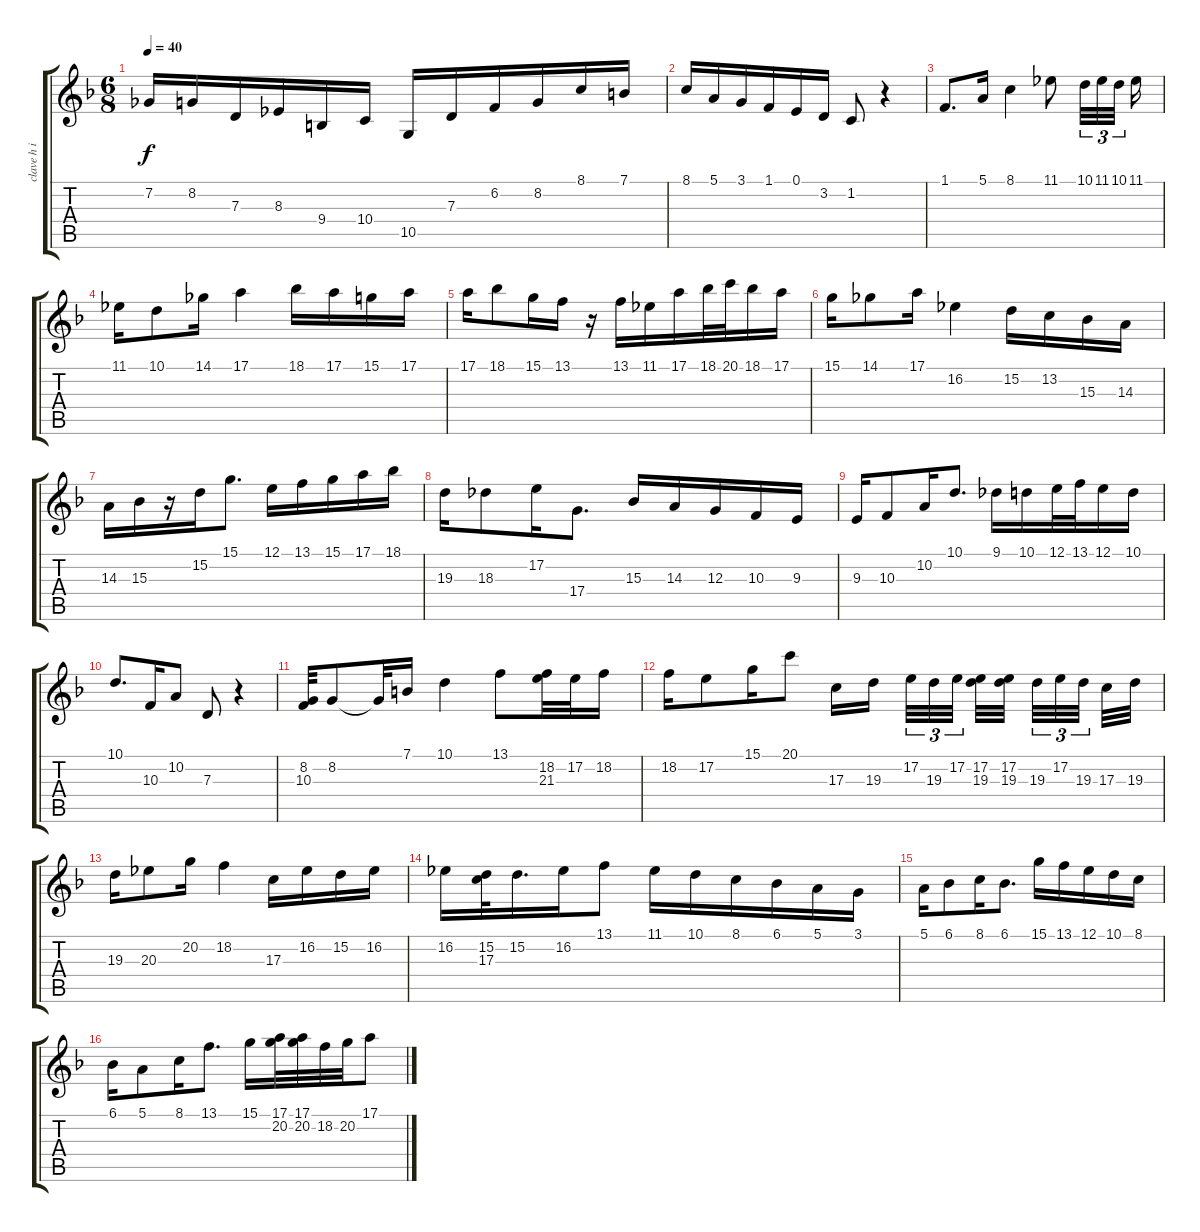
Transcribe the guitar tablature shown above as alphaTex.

\track ("clave h i" "clave h i") {instrument harpsichord}
\staff {score tabs}
\tuning (E4 B3 G3 D3 A2 E2) {hide}
\ts (6 8)
\tempo 40
\clef g2
\ks dminor
7.2.16{dy f} 8.2.16 7.3.16 8.3.16 9.4.16 10.4.16 10.5.16 7.3.16 6.2.16 8.2.16 8.1.16 7.1.16 |
8.1.16 5.1.16 3.1.16 1.1.16 0.1.16 3.2.16 1.2.8 r.4 |
1.1.8{d} 5.1.16 8.1.4 11.1.8 10.1.32{tu (3 2)} 11.1.32{tu (3 2)} 10.1.32{tu (3 2) beam splitsecondary} 11.1.16 |
11.1.16 10.1.8 14.1.16 17.1.4 18.1.16 17.1.16 15.1.16 17.1.16 |
17.1.16 18.1.8 15.1.16 13.1.16 r.16 13.1.16 11.1.16 17.1.16 18.1.32 20.1.32 18.1.16 17.1.16 |
15.1.16 14.1.8 17.1.16 16.2.4 15.2.16 13.2.16 15.3.16 14.3.16 |
14.3.16 15.3.16 r.16 15.2.16 15.1.8{d} 12.1.16 13.1.16 15.1.16 17.1.16 18.1.16 |
19.3.16 18.3.8 17.2.16 17.4.8{d} 15.3.16 14.3.16 12.3.16 10.3.16 9.3.16 |
9.3.16 10.3.8 10.2.16 10.1.8{d} 9.1.16 10.1.16 12.1.32 13.1.32 12.1.16 10.1.16 |
10.1.8{d} 10.3.16 10.2.8 7.3.8 r.4 |
(8.2 10.3).32 8.2.8 8.2{t}.32 7.1.16 10.1.4 13.1.8 (18.2 21.3).32 17.2.32 18.2.16 |
18.2.16 17.2.8 15.1.16 20.1.8 17.3.16 19.3.16{beam splitsecondary} 17.2.32{tu (3 2)} 19.3.32{tu (3 2)} 17.2.32{tu (3 2) beam splitsecondary} (17.2 19.3).32 (17.2 19.3).32{beam splitsecondary} 19.3.32{tu (3 2)} 17.2.32{tu (3 2)} 19.3.32{tu (3 2) beam splitsecondary} 17.3.32 19.3.32 |
19.3.16 20.3.8 20.2.16 18.2.4 17.3.16 16.2.16 15.2.16 16.2.16 |
16.2.16 (15.2 17.3).32 15.2.16{d} 16.2.16 13.1.8 11.1.16 10.1.16 8.1.16 6.1.16 5.1.16 3.1.16 |
5.1.16 6.1.8 8.1.16 6.1.8{d} 15.1.16 13.1.16 12.1.16 10.1.16 8.1.16 |
6.1.16 5.1.8 8.1.16 13.1.8{d} 15.1.16 (17.1 20.2).32 (17.1 20.2).32 18.2.32 20.2.32 17.1.8
